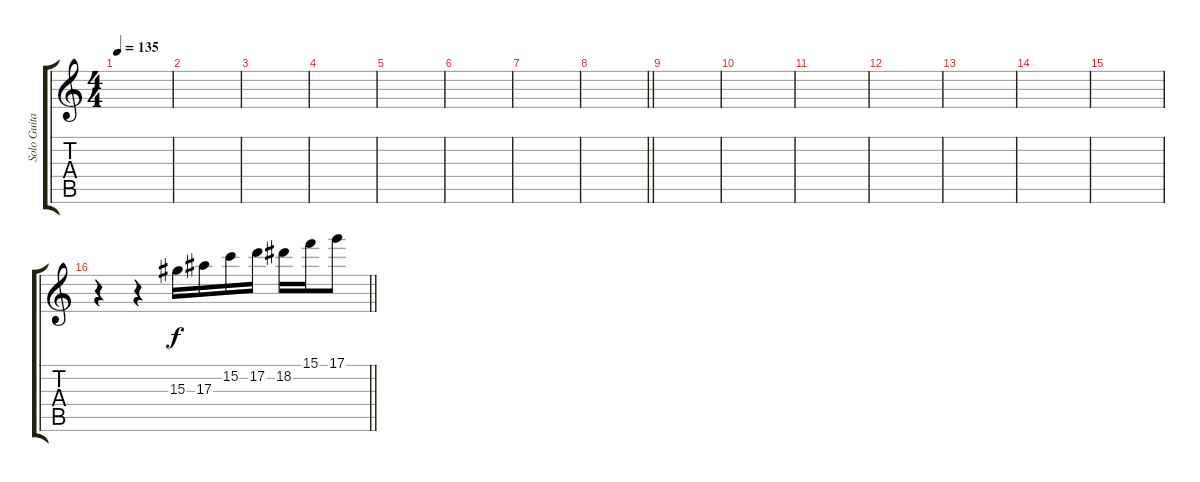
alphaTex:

\track ("Solo Guitar" "Solo Guita") {instrument distortionguitar}
\staff {score tabs}
\tuning (D4 A3 F3 C3 G2 C2) {hide}
\ts (4 4)
\tempo 135
\clef g2
\ks c
|
|
|
|
|
|
|
\barLineRight lightlight
|
|
|
|
|
|
|
|
\barLineRight lightlight
r.4 r.4 15.3.16 17.3.16 15.2.16 17.2.16 18.2.16 15.1.16 17.1.8
